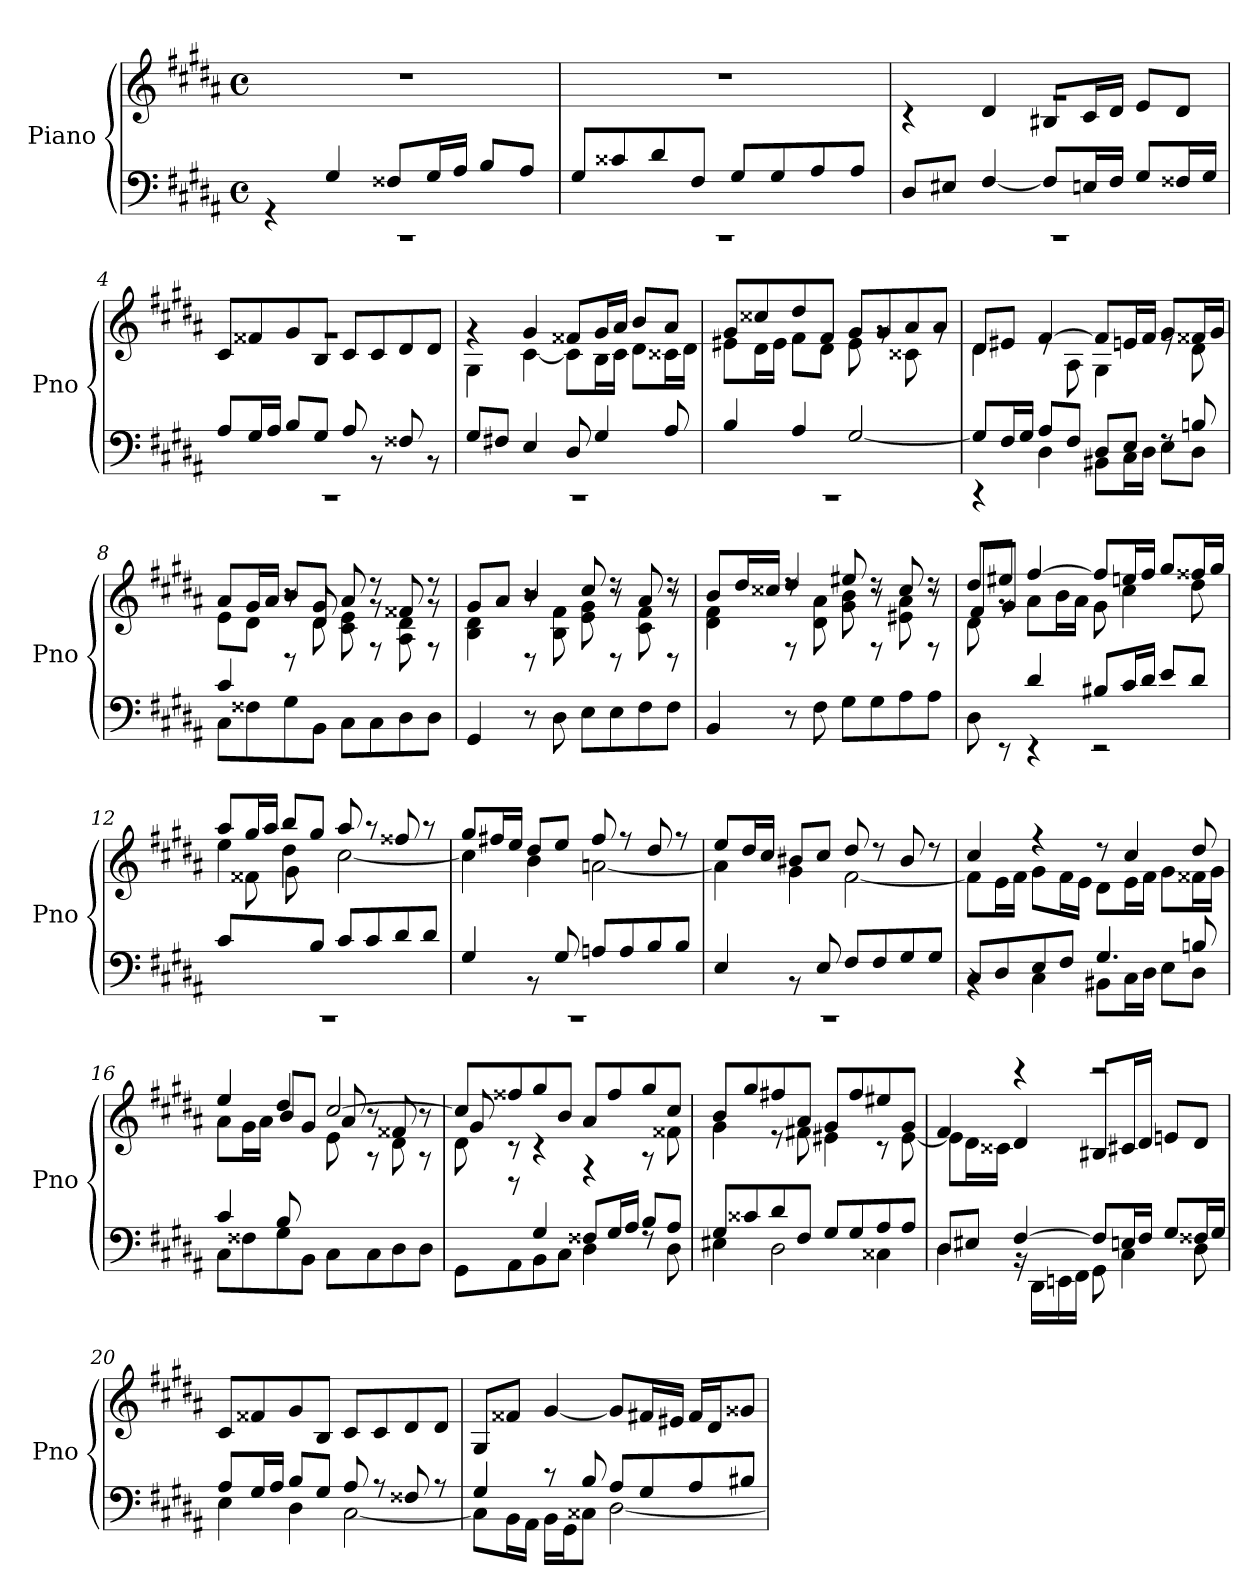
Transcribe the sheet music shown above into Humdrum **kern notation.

**kern	**kern
*part1	*part1
*staff2	*staff1
*I"Piano	*
*I'Pno	*
*clefF4	*clefG2
*k[f#c#g#d#a#]	*k[f#c#g#d#a#]
*M4/4	*M4/4
*met(c)	*met(c)
=1	=1
*^	*
1rCC	4r	1rdd
.	4G#/	.
.	8F##X/L	.
.	16G#/L	.
.	16A#/JJ	.
.	8B/L	.
.	8A#/J	.
=2	=2	=2
1rCC	8G#/L	1rdd
.	8c##X/	.
.	8d#/	.
.	8F#/J	.
.	8G#/L	.
.	8G#/	.
.	8A#/	.
.	8A#/J	.
=3	=3	=3
*	*	*^
1rCC	8D#/L	1rg	4r
.	8E#X/J	.	.
.	[4F#/	.	4d#/
.	8F#/L]	.	8B#X/L
.	16En/L	.	16c#/L
.	16F#/JJ	.	16d#/JJ
.	8G#/L	.	8e/L
.	16F##X/L	.	8d#/J
.	16G#/JJ	.	.
=4	=4	=4	=4
1rCC	8A#/L	1rg	8c#/L
.	16G#/L	.	8f##X/
.	16A#/JJ	.	.
.	8B/L	.	8g#/
.	8G#/J	.	8B/J
.	8A#/	.	8c#/L
.	8r	.	8c#/
.	8F##X/	.	8d#/
.	8r	.	8d#/J
!!LO:LB:g=z	!!
=5	=5	=5	=5
1rCC	8G#/L	4rg	4G#\
.	8F#X/J	.	.
.	4E/	4g#/	[4c#\
.	8D#/	8f##X/L	8c#\L]
.	4G#/	16g#/L	16B\L
.	.	16a#/JJ	16c#\JJ
.	.	8b/L	8d#\L
.	8A#/	8a#/J	16c##X\L
.	.	.	16d#\JJ
=6	=6	=6	=6
1rCC	4B/	8g#/L	8e#X\L
.	.	8cc##X/	16d#\L
.	.	.	16e#\JJ
.	4A#/	8dd#/	8f#\L
.	.	8f#/J	8d#\J
.	[2G#/	8g#/L	8e#\
.	.	8g#/	8rg
.	.	8a#/	8c##X\
.	.	8a#/J	8rg
=7	=7	=7	=7
4rCC	8G#/L]	8d#/L	4d#\
.	16F#/L	8e#X/J	.
.	16G#/JJ	.	.
8A#/L	4D#\	[4f#/	8re
8F#/J	.	.	8A#\
8D#/L	8BB#X\L	8f#/L]	4G#\
8E/J	16C#\L	16en/L	.
.	16D#\JJ	16f#/JJ	.
8rF	8E\L	8g#/L	8re
8Bn/	8D#\J	16f##X/L	8d#\
.	.	16g#/JJ	.
!!LO:LB:g=z
=8	=8	=8	=8
*	*	*	*^
4c#/	8C#\L	8a#/L	8e\L	4ryy
.	8F##X\	16g#/L	8d#\J	.
.	.	16a#/JJ	.	.
2.ryy	8G#\	8b/L	8r	8rD
.	8BB\J	8g#/J	8d#\	8d#/
.	8C#\L	8a#/	8c#\ 8e\	8ryy
.	8C#\	8rg	8rdd	8rF
.	8D#\	8f##X/	8A#\ 8d#\	8ryy
.	8D#\J	8rg	8rdd	8rF
*v	*v	*	*	*
!!LO:LB:g=z	!!	!!
=9	=9	=9	=9
4GG#/	8g#/L	4B\ 4d#\	4ryy
.	8a#/J	.	.
8r	4b/	8r	8rD
8D#\	.	8B\ 8f#\	4ryy
8E\L	8cc#/	8e\ 8g#\	.
8E\	8r	8rdd	8rD
8F#\	8a#/	8c#\ 8f#\	8ryy
8F#\J	8r	8rdd	8rD
=10	=10	=10	=10
4BB/	8b/L	4d#\ 4f#\	4ryy
.	16dd#/L	.	.
.	16cc##X/JJ	.	.
8r	4dd#/	8rdd	8rF
8F#\	.	8d#\ 8a#\	4ryy
8G#\L	8ee#X/	8g#\ 8b\	.
8G#\	8r	8rdd	8rF
8A#\	8cc##/	8e#X\ 8a#\	8ryy
8A#\J	8r	8rdd	8rF
=11	=11	=11	=11
*^	*	*	*
8D#\	4ryy	8dd#/L	8d#\	8f#/L
8rEE	.	8ee#X/J	8rg	8g#/J
4rEE	4d#/	[4ff#/	8a#\L	2.ryy
.	.	.	16b\L	.
.	.	.	16a#\JJ	.
2rEE	8B#X/L	8ff#/L]	8g#\	.
.	16c#/L	16een/L	4cc#\	.
.	16d#/JJ	16ff#/JJ	.	.
.	8e/L	8gg#/L	.	.
.	8d#/J	16ff##X/L	8dd#\	.
.	.	16gg#/JJ	.	.
=12	=12	=12	=12	=12
1rCC	8c#/L	8aa#/L	4ee\	8ryy
.	4ryy	16gg#/L	.	8f##X\
.	.	16aa#/JJ	.	.
.	.	8bb/L	4dd#\	8g#\
.	8B/J	8gg#/J	.	2ryy
.	8c#/L	8aa#/	[2cc#\	.
.	8c#/	8r	.	.
.	8d#/	8ff##X/	.	.
.	8d#/J	8r	.	8ryy
*	*	*	*v	*v
!!LO:LB:g=z
=13	=13	=13	=13
1rCC	4G#/	8gg#/L	4cc#\]
.	.	16ff#X/L	.
.	.	16ee/JJ	.
.	8r	8dd#/L	4b\
.	8G#/	8ee/J	.
.	8An/L	8ff#/	[2an\
.	8A/	8r	.
.	8B/	8dd#/	.
.	8B/J	8r	.
=14	=14	=14	=14
1rCC	4E/	8ee/L	4a\]
.	.	16dd#/L	.
.	.	16cc#/JJ	.
.	8rBB	8b#X/L	4g#\
.	8E/	8cc#/J	.
.	8F#/L	8dd#/	[2f#\
.	8F#/	8r	.
.	8G#/	8b#/	.
.	8G#/J	8r	.
=15	=15	=15	=15
8C#/L	4rBB	4cc#/	8f#\L]
8D#/	.	.	16e\L
.	.	.	16f#\JJ
8E/	4C#\	4r	8g#\L
8F#/J	.	.	16f#\L
.	.	.	16e\JJ
4.G#/	8BB#X\L	8r	8d#\L
.	16C#\L	4cc#/	16e\L
.	16D#\JJ	.	16f#\JJ
.	8E\L	.	8g#\L
8Bn/	8D#\J	8dd#/	16f##X\L
.	.	.	16g#\JJ
!!LO:PB:g=z
=16	=16	=16	=16
*	*	*	*^
4c#/	8C#\L	4ee/	8a#\L	4.ryy
.	8F##X\	.	16g#\L	.
.	.	.	16a#\JJ	.
8B/L	8G#\	4dd#/	8b/L	.
2ryy	8BB\J	.	8g#/J	8d#\J
.	8C#\L	[2cc#/	8a#/	8e\
.	8C#\	.	8r	8rA
.	8D#\	.	8f##X/	8d#\
8ryy	8D#\J	.	8r	8rA
!!LO:LB:g=z	!!	!!
=17	=17	=17	=17	=17
8ryy	8GG#\L	8cc#/L]	8g#/	8d#\
8rb	8AA#\	8ff##X/	8rc	2..ryy
4G#/	8BB\	8gg#/	4rc	.
.	8C#\J	8b/J	.	.
8F##X/L	4D#\	8a#/L	4rF	.
16G#/L	.	8ff##/	.	.
16A#/JJ	.	.	.	.
8B/L	8rF	8gg#/	8rA	.
8A#/J	8D#\	8cc#/J	8f##X\	.
*	*	*	*v	*v
=18	=18	=18	=18
8G#/L	4E#X\	8b/L	4g#\
8c##X/	.	8gg#/	.
8d#/	2D#\	8ff#X/	8r
8F#/J	.	8a#/J	8f#X\
8G#/L	.	8g#/L	4e#X\
8G#/	.	8ff#/	.
8A#/	4C##X\	8ee#X/	8r
8A#/J	.	8g#/J	[8e#\
=19	=19	=19	=19
8D#/L	4D#\	4f#/	8e#\L]
8E#X/J	.	.	16d#\L
.	.	.	16c##X\JJ
[4F#/	16rBB	4d#/	4rccc
.	16DD#\LL	.	.
.	16EEn\	.	.
.	16FF#\JJ	.	.
8F#/L]	8GG#\	8B#X/L	2rccc
16En/L	4C#\	16c#X/L	.
16F#/JJ	.	16d#/JJ	.
8G#/L	.	8en/L	.
16F##X/L	8D#\	8d#/J	.
16G#/JJ	.	.	.
*	*	*v	*v
!!LO:LB:g=z
=20	=20	=20
8A#/L	4E\	8c#/L
16G#/L	.	8f##X/
16A#/JJ	.	.
8B/L	4D#\	8g#/
8G#/J	.	8B/J
8A#/	[2C#\	8c#/L
8r	.	8c#/
8F##X/	.	8d#/
8r	.	8d#/J
=21	=21	=21
4G#/	8C#\L]	8G#/L
.	16BB\L	8f##X/J
.	16AA#\JJ	.
8r	16BB\LL	[4g#/
.	16GG#\J	.
8B/	8C##X\J	.
8A#/L	[2D#\	8g#/L]
8G#/	.	16f#X/L
.	.	16e#X/JJ
8A#/	.	16f#/LL
.	.	16d#/J
8B#X/J	.	8g##X/J
*v	*v	*
=	=
*-	*-
